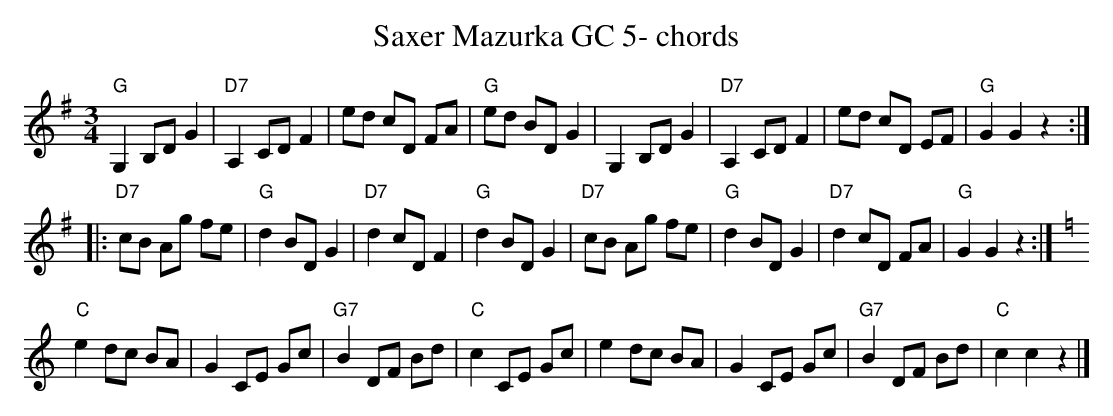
X:1
T:Saxer Mazurka GC 5- chords
M:3/4
L:1/8
K:G%%MIDI gchordon
"G"G,2B,DG2 | "D7"A,2CDF2 | ed cD FA | "G"ed BDG2 | G,2B,DG2 | "D7"A,2CDF2 | ed cD EF | "G"G2G2z2 ::
"D7"cB Ag fe | "G"d2BDG2 | "D7"d2cDF2 | "G"d2BDG2 | "D7"cB Ag fe | "G"d2BDG2 | "D7"d2cD FA | "G"G2G2z2 :| [K:C]
"C"e2dc BA | G2CE Gc | "G7"B2DF Bd | "C"c2CE Gc | e2dc BA | G2CE Gc | "G7"B2DF Bd | "C"c2c2z2 |]
